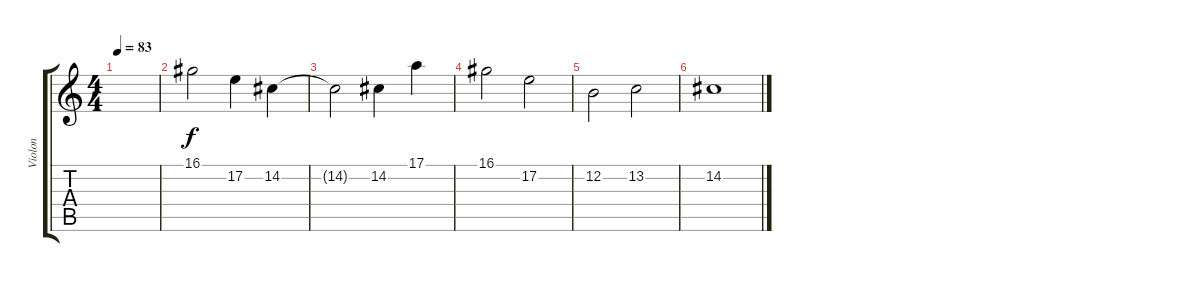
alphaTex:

\track ("Violon" "Violon") {instrument violin}
\staff {score tabs}
\tuning (E4 B3 G3 D3 A2 E2) {hide}
\ts (4 4)
\tempo 83
\clef g2
\ks c
|
16.1.2 17.2.4 14.2.4 |
14.2{t}.2 14.2.4 17.1.4 |
16.1.2 17.2.2 |
12.2.2 13.2.2 |
14.2.1
